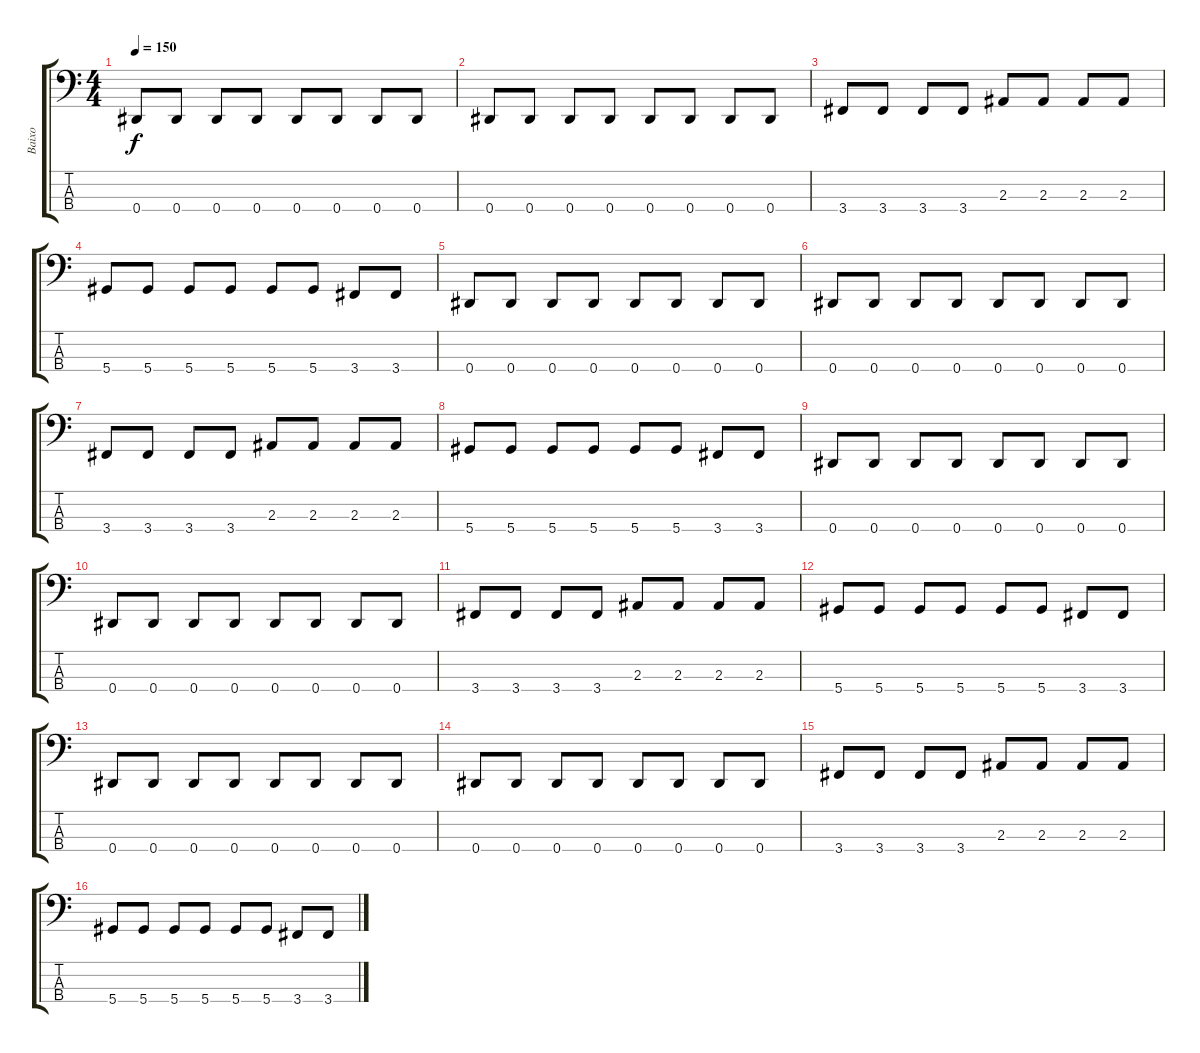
\track ("Baixo" "Baixo") {instrument electricbassfinger}
\staff {score tabs}
\tuning (Gb2 Db2 Ab1 Eb1) {hide}
\ts (4 4)
\tempo 150
\clef f4
\ks c
0.4.8{dy f} 0.4.8 0.4.8 0.4.8 0.4.8 0.4.8 0.4.8 0.4.8 |
0.4.8 0.4.8 0.4.8 0.4.8 0.4.8 0.4.8 0.4.8 0.4.8 |
3.4.8 3.4.8 3.4.8 3.4.8 2.3.8 2.3.8 2.3.8 2.3.8 |
5.4.8 5.4.8 5.4.8 5.4.8 5.4.8 5.4.8 3.4.8 3.4.8 |
0.4.8 0.4.8 0.4.8 0.4.8 0.4.8 0.4.8 0.4.8 0.4.8 |
0.4.8 0.4.8 0.4.8 0.4.8 0.4.8 0.4.8 0.4.8 0.4.8 |
3.4.8 3.4.8 3.4.8 3.4.8 2.3.8 2.3.8 2.3.8 2.3.8 |
5.4.8 5.4.8 5.4.8 5.4.8 5.4.8 5.4.8 3.4.8 3.4.8 |
0.4.8 0.4.8 0.4.8 0.4.8 0.4.8 0.4.8 0.4.8 0.4.8 |
0.4.8 0.4.8 0.4.8 0.4.8 0.4.8 0.4.8 0.4.8 0.4.8 |
3.4.8 3.4.8 3.4.8 3.4.8 2.3.8 2.3.8 2.3.8 2.3.8 |
5.4.8 5.4.8 5.4.8 5.4.8 5.4.8 5.4.8 3.4.8 3.4.8 |
0.4.8 0.4.8 0.4.8 0.4.8 0.4.8 0.4.8 0.4.8 0.4.8 |
0.4.8 0.4.8 0.4.8 0.4.8 0.4.8 0.4.8 0.4.8 0.4.8 |
3.4.8 3.4.8 3.4.8 3.4.8 2.3.8 2.3.8 2.3.8 2.3.8 |
5.4.8 5.4.8 5.4.8 5.4.8 5.4.8 5.4.8 3.4.8 3.4.8
